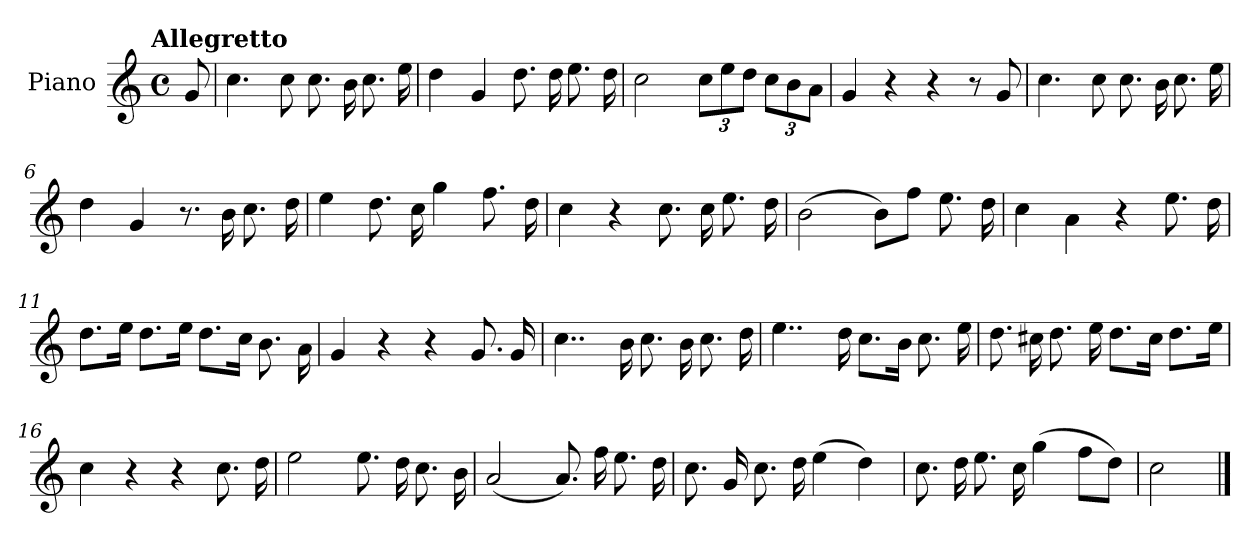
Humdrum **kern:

**kern
*part1
*staff1
*I"Piano
*I'Pno.
*clefG2
*k[]
!!LO:TX:omd:t=Allegretto
*M4/4
*met(c)
*MM116
=
8g/
=1
4.cc\
8cc\
8.cc\
16b\
8.cc\
16ee\
=2
4dd\
4g/
8.dd\
16dd\
8.ee\
16dd\
!!LO:LB:g=z
=3
2cc\
*Xbrackettup
12cc\L
12ee\
12dd\J
12cc\L
12b\
12a\J
=4
4g/
4r
4r
8r
8g/
=5
4.cc\
8cc\
8.cc\
16b\
8.cc\
16ee\
=6
4dd\
4g/
8.r
16b\
8.cc\
16dd\
!!LO:LB:g=z
=7
4ee\
8.dd\
16cc\
4gg\
8.ff\
16dd\
=8
4cc\
4r
8.cc\
16cc\
8.ee\
16dd\
=9
(>2b\
8b\L)
8ff\J
8.ee\
16dd\
=10
4cc\
4a\
4r
8.ee\
16dd\
!!LO:LB:g=z
=11
8.dd\L
16ee\Jk
8.dd\L
16ee\Jk
8.dd\L
16cc\Jk
8.b\
16a\
=12
4g/
4r
4r
8.g/
16g/
=13
4..cc\
16b\
8.cc\
16b\
8.cc\
16dd\
!!LO:LB:g=z
=14
4..ee\
16dd\
8.cc\L
16b\Jk
8.cc\
16ee\
=15
8.dd\
16cc#X\
8.dd\
16ee\
8.dd\L
16cc#\Jk
8.dd\L
16ee\Jk
=16
4cc\
4r
4r
8.cc\
16dd\
=17
2ee\
8.ee\
16dd\
8.cc\
16b\
!!LO:LB:g=z
=18
(<2a/
8.a/)
16ff\
8.ee\
16dd\
=19
8.cc\
16g/
8.cc\
16dd\
(>4ee\
4dd\)
=20
8.cc\
16dd\
8.ee\
16cc\
(>4gg\
8ff\L
8dd\J)
=21
2cc\
==
*-
